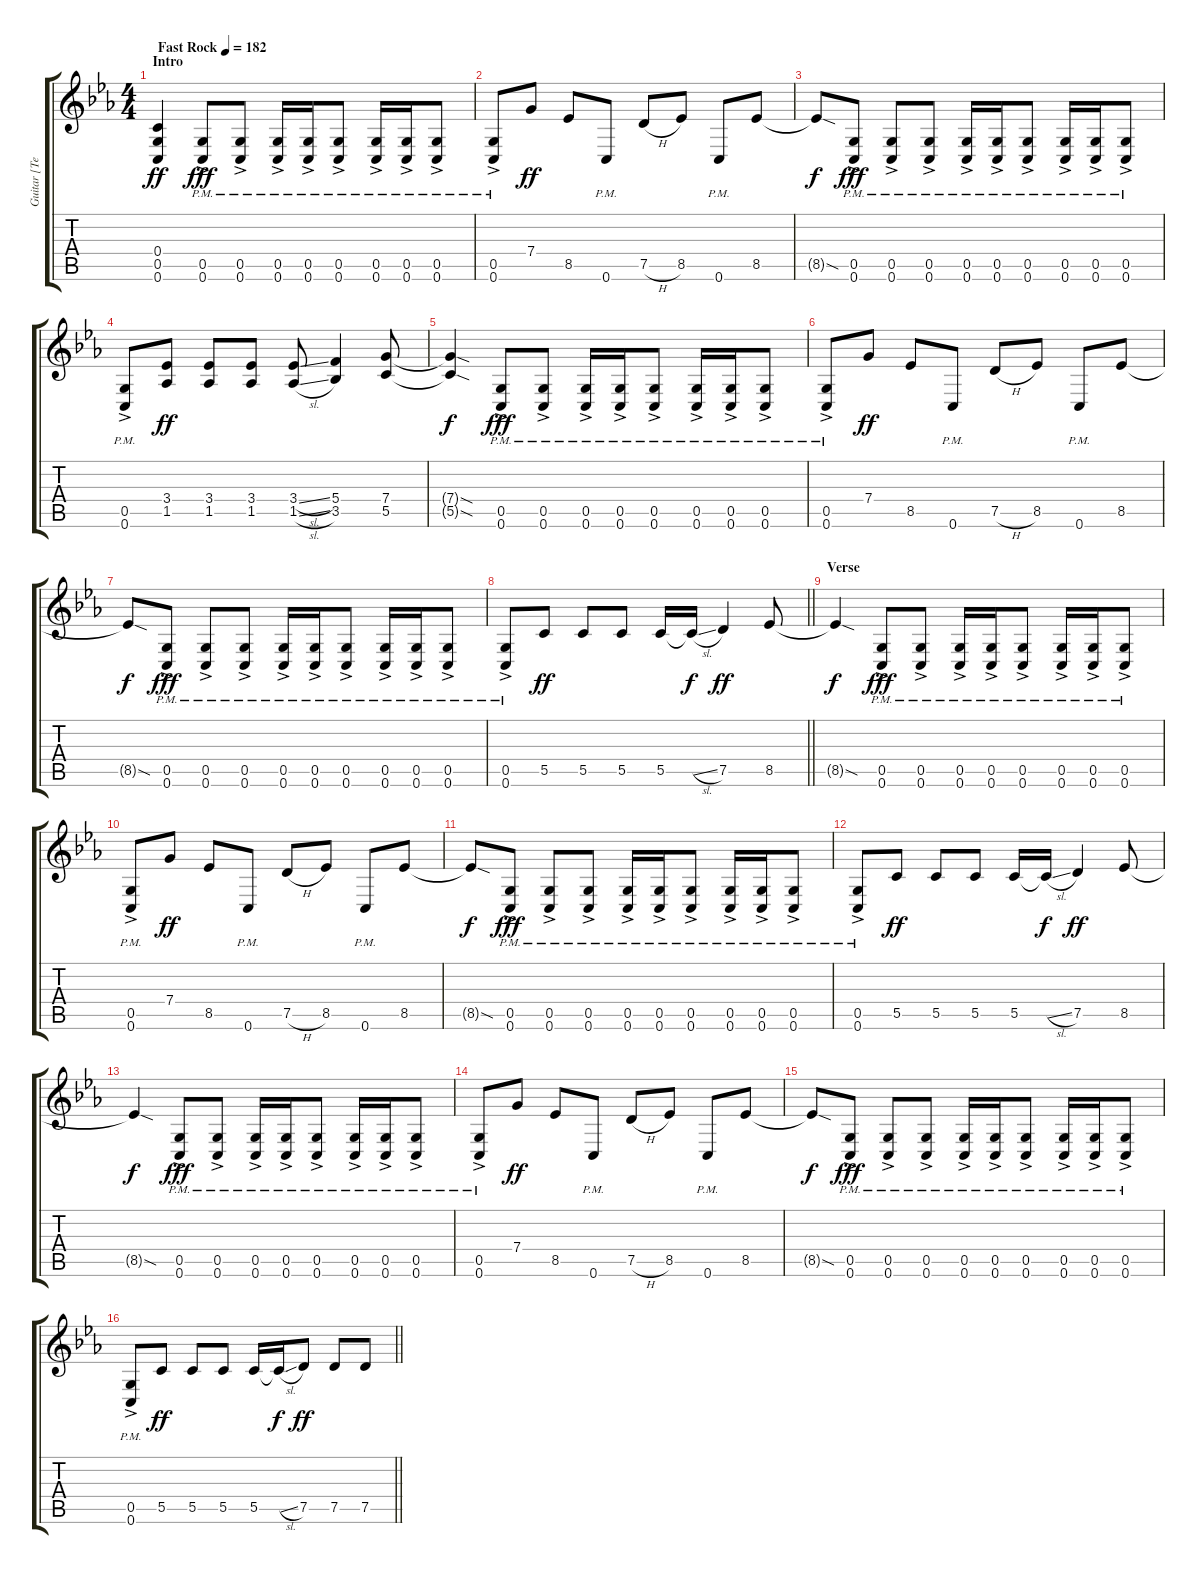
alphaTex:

\track ("Guitar [Teppei]" "Guitar [Te") {instrument distortionguitar}
\staff {score tabs}
\tuning (D4 A3 F3 C3 G2 C2) {hide}
\ts (4 4)
\section ("" "Intro")
\tempo (182 "Fast Rock")
\clef g2
\ks eb
(0.4 0.5 0.6).4{dy ff instrument distortionguitar} (0.5{ac pm} 0.6{ac pm}).8{dy fff} (0.5{ac pm} 0.6{ac pm}).8 (0.5{ac pm} 0.6{ac pm}).16 (0.5{ac pm} 0.6{ac pm}).16 (0.5{ac pm} 0.6{ac pm}).8 (0.5{ac pm} 0.6{ac pm}).16 (0.5{ac pm} 0.6{ac pm}).16 (0.5{ac pm} 0.6{ac pm}).8 |
(0.5{ac pm} 0.6{ac pm}).8 7.4.8{dy ff} 8.5.8 0.6{pm}.8 7.5{h}.8 8.5.8 0.6{pm}.8 8.5.8 |
8.5{sod t}.8{dy f} (0.5{ac pm} 0.6{ac pm}).8{dy fff} (0.5{ac pm} 0.6{ac pm}).8 (0.5{ac pm} 0.6{ac pm}).8 (0.5{ac pm} 0.6{ac pm}).16 (0.5{ac pm} 0.6{ac pm}).16 (0.5{ac pm} 0.6{ac pm}).8 (0.5{ac pm} 0.6{ac pm}).16 (0.5{ac pm} 0.6{ac pm}).16 (0.5{ac pm} 0.6{ac pm}).8 |
(0.5{ac pm} 0.6{ac pm}).8 (3.4 1.5).8{dy ff} (3.4 1.5).8 (3.4 1.5).8 (3.4{sl} 1.5{sl}).8 (5.4 3.5).4 (7.4 5.5).8 |
(7.4{sod t} 5.5{sod t}).4{dy f} (0.5{ac pm} 0.6{ac pm}).8{dy fff} (0.5{ac pm} 0.6{ac pm}).8 (0.5{ac pm} 0.6{ac pm}).16 (0.5{ac pm} 0.6{ac pm}).16 (0.5{ac pm} 0.6{ac pm}).8 (0.5{ac pm} 0.6{ac pm}).16 (0.5{ac pm} 0.6{ac pm}).16 (0.5{ac pm} 0.6{ac pm}).8 |
(0.5{ac pm} 0.6{ac pm}).8 7.4.8{dy ff} 8.5.8 0.6{pm}.8 7.5{h}.8 8.5.8 0.6{pm}.8 8.5.8 |
8.5{sod t}.8{dy f} (0.5{ac pm} 0.6{ac pm}).8{dy fff} (0.5{ac pm} 0.6{ac pm}).8 (0.5{ac pm} 0.6{ac pm}).8 (0.5{ac pm} 0.6{ac pm}).16 (0.5{ac pm} 0.6{ac pm}).16 (0.5{ac pm} 0.6{ac pm}).8 (0.5{ac pm} 0.6{ac pm}).16 (0.5{ac pm} 0.6{ac pm}).16 (0.5{ac pm} 0.6{ac pm}).8 |
\barLineRight lightlight
(0.5{ac pm} 0.6{ac pm}).8 5.5.8{dy ff} 5.5.8 5.5.8 5.5.16 5.5{sl t}.16{dy f} 7.5.4{dy ff} 8.5.8 |
\section ("" "Verse")
8.5{sod t}.4{dy f} (0.5{ac pm} 0.6{ac pm}).8{dy fff} (0.5{ac pm} 0.6{ac pm}).8 (0.5{ac pm} 0.6{ac pm}).16 (0.5{ac pm} 0.6{ac pm}).16 (0.5{ac pm} 0.6{ac pm}).8 (0.5{ac pm} 0.6{ac pm}).16 (0.5{ac pm} 0.6{ac pm}).16 (0.5{ac pm} 0.6{ac pm}).8 |
(0.5{ac pm} 0.6{ac pm}).8 7.4.8{dy ff} 8.5.8 0.6{pm}.8 7.5{h}.8 8.5.8 0.6{pm}.8 8.5.8 |
8.5{sod t}.8{dy f} (0.5{ac pm} 0.6{ac pm}).8{dy fff} (0.5{ac pm} 0.6{ac pm}).8 (0.5{ac pm} 0.6{ac pm}).8 (0.5{ac pm} 0.6{ac pm}).16 (0.5{ac pm} 0.6{ac pm}).16 (0.5{ac pm} 0.6{ac pm}).8 (0.5{ac pm} 0.6{ac pm}).16 (0.5{ac pm} 0.6{ac pm}).16 (0.5{ac pm} 0.6{ac pm}).8 |
(0.5{ac pm} 0.6{ac pm}).8 5.5.8{dy ff} 5.5.8 5.5.8 5.5.16 5.5{sl t}.16{dy f} 7.5.4{dy ff} 8.5.8 |
8.5{sod t}.4{dy f} (0.5{ac pm} 0.6{ac pm}).8{dy fff} (0.5{ac pm} 0.6{ac pm}).8 (0.5{ac pm} 0.6{ac pm}).16 (0.5{ac pm} 0.6{ac pm}).16 (0.5{ac pm} 0.6{ac pm}).8 (0.5{ac pm} 0.6{ac pm}).16 (0.5{ac pm} 0.6{ac pm}).16 (0.5{ac pm} 0.6{ac pm}).8 |
(0.5{ac pm} 0.6{ac pm}).8 7.4.8{dy ff} 8.5.8 0.6{pm}.8 7.5{h}.8 8.5.8 0.6{pm}.8 8.5.8 |
8.5{sod t}.8{dy f} (0.5{ac pm} 0.6{ac pm}).8{dy fff} (0.5{ac pm} 0.6{ac pm}).8 (0.5{ac pm} 0.6{ac pm}).8 (0.5{ac pm} 0.6{ac pm}).16 (0.5{ac pm} 0.6{ac pm}).16 (0.5{ac pm} 0.6{ac pm}).8 (0.5{ac pm} 0.6{ac pm}).16 (0.5{ac pm} 0.6{ac pm}).16 (0.5{ac pm} 0.6{ac pm}).8 |
\barLineRight lightlight
(0.5{ac pm} 0.6{ac pm}).8 5.5.8{dy ff} 5.5.8 5.5.8 5.5.16 5.5{sl t}.16{dy f} 7.5.8{dy ff} 7.5.8 7.5.8
